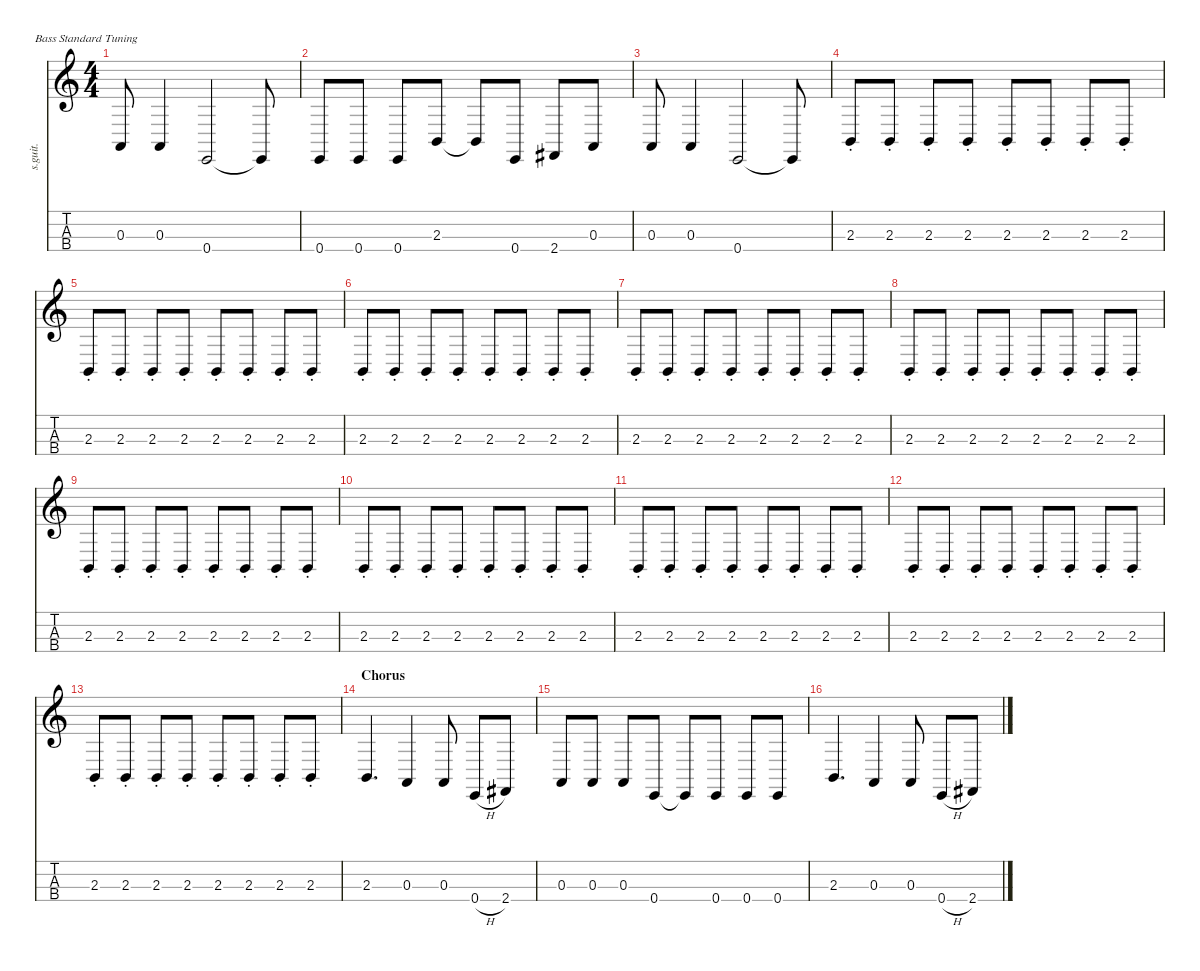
\defaultSystemsLayout 4
\hideDynamics
\bracketExtendMode nobrackets
\track ("Cliff Williams" "s.guit.") {instrument electricbasspick}
\staff {score tabs}
\tuning (G2 D2 A1 E1)
\ts (4 4)
\tempo (134 hide)
\clef g2
\ks c
0.3.8{lyrics (0 "") lyrics (1 "") lyrics (2 "") lyrics (3 "") lyrics (4 "") dy f} 0.3.4{lyrics (0 "") lyrics (1 "") lyrics (2 "") lyrics (3 "") lyrics (4 "")} 0.4.2{lyrics (0 "") lyrics (1 "") lyrics (2 "") lyrics (3 "") lyrics (4 "")} 0.4{t}.8{lyrics (0 "") lyrics (1 "") lyrics (2 "") lyrics (3 "") lyrics (4 "")} |
0.4.8{lyrics (0 "") lyrics (1 "") lyrics (2 "") lyrics (3 "") lyrics (4 "")} 0.4.8{lyrics (0 "") lyrics (1 "") lyrics (2 "") lyrics (3 "") lyrics (4 "")} 0.4.8{lyrics (0 "") lyrics (1 "") lyrics (2 "") lyrics (3 "") lyrics (4 "")} 2.3.8{lyrics (0 "") lyrics (1 "") lyrics (2 "") lyrics (3 "") lyrics (4 "")} 2.3{t}.8{lyrics (0 "") lyrics (1 "") lyrics (2 "") lyrics (3 "") lyrics (4 "")} 0.4.8{lyrics (0 "") lyrics (1 "") lyrics (2 "") lyrics (3 "") lyrics (4 "")} 2.4{acc #}.8{lyrics (0 "") lyrics (1 "") lyrics (2 "") lyrics (3 "") lyrics (4 "")} 0.3.8{lyrics (0 "") lyrics (1 "") lyrics (2 "") lyrics (3 "") lyrics (4 "")} |
0.3.8{lyrics (0 "") lyrics (1 "") lyrics (2 "") lyrics (3 "") lyrics (4 "")} 0.3.4{lyrics (0 "") lyrics (1 "") lyrics (2 "") lyrics (3 "") lyrics (4 "")} 0.4.2{lyrics (0 "") lyrics (1 "") lyrics (2 "") lyrics (3 "") lyrics (4 "")} 0.4{t}.8{lyrics (0 "") lyrics (1 "") lyrics (2 "") lyrics (3 "") lyrics (4 "")} |
2.3{st}.8{lyrics (0 "") lyrics (1 "") lyrics (2 "") lyrics (3 "") lyrics (4 "") dy fff} 2.3{st}.8{lyrics (0 "") lyrics (1 "") lyrics (2 "") lyrics (3 "") lyrics (4 "") dy f} 2.3{st}.8{lyrics (0 "") lyrics (1 "") lyrics (2 "") lyrics (3 "") lyrics (4 "")} 2.3{st}.8{lyrics (0 "") lyrics (1 "") lyrics (2 "") lyrics (3 "") lyrics (4 "")} 2.3{st}.8{lyrics (0 "") lyrics (1 "") lyrics (2 "") lyrics (3 "") lyrics (4 "")} 2.3{st}.8{lyrics (0 "") lyrics (1 "") lyrics (2 "") lyrics (3 "") lyrics (4 "")} 2.3{st}.8{lyrics (0 "") lyrics (1 "") lyrics (2 "") lyrics (3 "") lyrics (4 "")} 2.3{st}.8{lyrics (0 "") lyrics (1 "") lyrics (2 "") lyrics (3 "") lyrics (4 "")} |
2.3{st}.8{lyrics (0 "") lyrics (1 "") lyrics (2 "") lyrics (3 "") lyrics (4 "")} 2.3{st}.8{lyrics (0 "") lyrics (1 "") lyrics (2 "") lyrics (3 "") lyrics (4 "")} 2.3{st}.8{lyrics (0 "") lyrics (1 "") lyrics (2 "") lyrics (3 "") lyrics (4 "")} 2.3{st}.8{lyrics (0 "") lyrics (1 "") lyrics (2 "") lyrics (3 "") lyrics (4 "")} 2.3{st}.8{lyrics (0 "") lyrics (1 "") lyrics (2 "") lyrics (3 "") lyrics (4 "")} 2.3{st}.8{lyrics (0 "") lyrics (1 "") lyrics (2 "") lyrics (3 "") lyrics (4 "")} 2.3{st}.8{lyrics (0 "") lyrics (1 "") lyrics (2 "") lyrics (3 "") lyrics (4 "")} 2.3{st}.8{lyrics (0 "") lyrics (1 "") lyrics (2 "") lyrics (3 "") lyrics (4 "")} |
2.3{st}.8{lyrics (0 "") lyrics (1 "") lyrics (2 "") lyrics (3 "") lyrics (4 "")} 2.3{st}.8{lyrics (0 "") lyrics (1 "") lyrics (2 "") lyrics (3 "") lyrics (4 "")} 2.3{st}.8{lyrics (0 "") lyrics (1 "") lyrics (2 "") lyrics (3 "") lyrics (4 "")} 2.3{st}.8{lyrics (0 "") lyrics (1 "") lyrics (2 "") lyrics (3 "") lyrics (4 "")} 2.3{st}.8{lyrics (0 "") lyrics (1 "") lyrics (2 "") lyrics (3 "") lyrics (4 "")} 2.3{st}.8{lyrics (0 "") lyrics (1 "") lyrics (2 "") lyrics (3 "") lyrics (4 "")} 2.3{st}.8{lyrics (0 "") lyrics (1 "") lyrics (2 "") lyrics (3 "") lyrics (4 "")} 2.3{st}.8{lyrics (0 "") lyrics (1 "") lyrics (2 "") lyrics (3 "") lyrics (4 "")} |
2.3{st}.8{lyrics (0 "") lyrics (1 "") lyrics (2 "") lyrics (3 "") lyrics (4 "")} 2.3{st}.8{lyrics (0 "") lyrics (1 "") lyrics (2 "") lyrics (3 "") lyrics (4 "")} 2.3{st}.8{lyrics (0 "") lyrics (1 "") lyrics (2 "") lyrics (3 "") lyrics (4 "")} 2.3{st}.8{lyrics (0 "") lyrics (1 "") lyrics (2 "") lyrics (3 "") lyrics (4 "")} 2.3{st}.8{lyrics (0 "") lyrics (1 "") lyrics (2 "") lyrics (3 "") lyrics (4 "")} 2.3{st}.8{lyrics (0 "") lyrics (1 "") lyrics (2 "") lyrics (3 "") lyrics (4 "")} 2.3{st}.8{lyrics (0 "") lyrics (1 "") lyrics (2 "") lyrics (3 "") lyrics (4 "")} 2.3{st}.8{lyrics (0 "") lyrics (1 "") lyrics (2 "") lyrics (3 "") lyrics (4 "")} |
2.3{st}.8{lyrics (0 "") lyrics (1 "") lyrics (2 "") lyrics (3 "") lyrics (4 "")} 2.3{st}.8{lyrics (0 "") lyrics (1 "") lyrics (2 "") lyrics (3 "") lyrics (4 "")} 2.3{st}.8{lyrics (0 "") lyrics (1 "") lyrics (2 "") lyrics (3 "") lyrics (4 "")} 2.3{st}.8{lyrics (0 "") lyrics (1 "") lyrics (2 "") lyrics (3 "") lyrics (4 "")} 2.3{st}.8{lyrics (0 "") lyrics (1 "") lyrics (2 "") lyrics (3 "") lyrics (4 "")} 2.3{st}.8{lyrics (0 "") lyrics (1 "") lyrics (2 "") lyrics (3 "") lyrics (4 "")} 2.3{st}.8{lyrics (0 "") lyrics (1 "") lyrics (2 "") lyrics (3 "") lyrics (4 "")} 2.3{st}.8{lyrics (0 "") lyrics (1 "") lyrics (2 "") lyrics (3 "") lyrics (4 "")} |
2.3{st}.8{lyrics (0 "") lyrics (1 "") lyrics (2 "") lyrics (3 "") lyrics (4 "")} 2.3{st}.8{lyrics (0 "") lyrics (1 "") lyrics (2 "") lyrics (3 "") lyrics (4 "")} 2.3{st}.8{lyrics (0 "") lyrics (1 "") lyrics (2 "") lyrics (3 "") lyrics (4 "")} 2.3{st}.8{lyrics (0 "") lyrics (1 "") lyrics (2 "") lyrics (3 "") lyrics (4 "")} 2.3{st}.8{lyrics (0 "") lyrics (1 "") lyrics (2 "") lyrics (3 "") lyrics (4 "")} 2.3{st}.8{lyrics (0 "") lyrics (1 "") lyrics (2 "") lyrics (3 "") lyrics (4 "")} 2.3{st}.8{lyrics (0 "") lyrics (1 "") lyrics (2 "") lyrics (3 "") lyrics (4 "")} 2.3{st}.8{lyrics (0 "") lyrics (1 "") lyrics (2 "") lyrics (3 "") lyrics (4 "")} |
2.3{st}.8{lyrics (0 "") lyrics (1 "") lyrics (2 "") lyrics (3 "") lyrics (4 "")} 2.3{st}.8{lyrics (0 "") lyrics (1 "") lyrics (2 "") lyrics (3 "") lyrics (4 "")} 2.3{st}.8{lyrics (0 "") lyrics (1 "") lyrics (2 "") lyrics (3 "") lyrics (4 "")} 2.3{st}.8{lyrics (0 "") lyrics (1 "") lyrics (2 "") lyrics (3 "") lyrics (4 "")} 2.3{st}.8{lyrics (0 "") lyrics (1 "") lyrics (2 "") lyrics (3 "") lyrics (4 "")} 2.3{st}.8{lyrics (0 "") lyrics (1 "") lyrics (2 "") lyrics (3 "") lyrics (4 "")} 2.3{st}.8{lyrics (0 "") lyrics (1 "") lyrics (2 "") lyrics (3 "") lyrics (4 "")} 2.3{st}.8{lyrics (0 "") lyrics (1 "") lyrics (2 "") lyrics (3 "") lyrics (4 "")} |
2.3{st}.8{lyrics (0 "") lyrics (1 "") lyrics (2 "") lyrics (3 "") lyrics (4 "")} 2.3{st}.8{lyrics (0 "") lyrics (1 "") lyrics (2 "") lyrics (3 "") lyrics (4 "")} 2.3{st}.8{lyrics (0 "") lyrics (1 "") lyrics (2 "") lyrics (3 "") lyrics (4 "")} 2.3{st}.8{lyrics (0 "") lyrics (1 "") lyrics (2 "") lyrics (3 "") lyrics (4 "")} 2.3{st}.8{lyrics (0 "") lyrics (1 "") lyrics (2 "") lyrics (3 "") lyrics (4 "")} 2.3{st}.8{lyrics (0 "") lyrics (1 "") lyrics (2 "") lyrics (3 "") lyrics (4 "")} 2.3{st}.8{lyrics (0 "") lyrics (1 "") lyrics (2 "") lyrics (3 "") lyrics (4 "")} 2.3{st}.8{lyrics (0 "") lyrics (1 "") lyrics (2 "") lyrics (3 "") lyrics (4 "")} |
2.3{st}.8{lyrics (0 "") lyrics (1 "") lyrics (2 "") lyrics (3 "") lyrics (4 "")} 2.3{st}.8{lyrics (0 "") lyrics (1 "") lyrics (2 "") lyrics (3 "") lyrics (4 "")} 2.3{st}.8{lyrics (0 "") lyrics (1 "") lyrics (2 "") lyrics (3 "") lyrics (4 "")} 2.3{st}.8{lyrics (0 "") lyrics (1 "") lyrics (2 "") lyrics (3 "") lyrics (4 "")} 2.3{st}.8{lyrics (0 "") lyrics (1 "") lyrics (2 "") lyrics (3 "") lyrics (4 "")} 2.3{st}.8{lyrics (0 "") lyrics (1 "") lyrics (2 "") lyrics (3 "") lyrics (4 "")} 2.3{st}.8{lyrics (0 "") lyrics (1 "") lyrics (2 "") lyrics (3 "") lyrics (4 "")} 2.3{st}.8{lyrics (0 "") lyrics (1 "") lyrics (2 "") lyrics (3 "") lyrics (4 "")} |
2.3{st}.8{lyrics (0 "") lyrics (1 "") lyrics (2 "") lyrics (3 "") lyrics (4 "")} 2.3{st}.8{lyrics (0 "") lyrics (1 "") lyrics (2 "") lyrics (3 "") lyrics (4 "")} 2.3{st}.8{lyrics (0 "") lyrics (1 "") lyrics (2 "") lyrics (3 "") lyrics (4 "")} 2.3{st}.8{lyrics (0 "") lyrics (1 "") lyrics (2 "") lyrics (3 "") lyrics (4 "")} 2.3{st}.8{lyrics (0 "") lyrics (1 "") lyrics (2 "") lyrics (3 "") lyrics (4 "")} 2.3{st}.8{lyrics (0 "") lyrics (1 "") lyrics (2 "") lyrics (3 "") lyrics (4 "")} 2.3{st}.8{lyrics (0 "") lyrics (1 "") lyrics (2 "") lyrics (3 "") lyrics (4 "")} 2.3{st}.8{lyrics (0 "") lyrics (1 "") lyrics (2 "") lyrics (3 "") lyrics (4 "")} |
\section ("" "Chorus")
2.3.4{d lyrics (0 "") lyrics (1 "") lyrics (2 "") lyrics (3 "") lyrics (4 "")} 0.3.4{lyrics (0 "") lyrics (1 "") lyrics (2 "") lyrics (3 "") lyrics (4 "")} 0.3.8{lyrics (0 "") lyrics (1 "") lyrics (2 "") lyrics (3 "") lyrics (4 "")} 0.4{h}.8{lyrics (0 "") lyrics (1 "") lyrics (2 "") lyrics (3 "") lyrics (4 "")} 2.4{acc #}.8{lyrics (0 "") lyrics (1 "") lyrics (2 "") lyrics (3 "") lyrics (4 "")} |
0.3.8{lyrics (0 "") lyrics (1 "") lyrics (2 "") lyrics (3 "") lyrics (4 "")} 0.3.8{lyrics (0 "") lyrics (1 "") lyrics (2 "") lyrics (3 "") lyrics (4 "")} 0.3.8{lyrics (0 "") lyrics (1 "") lyrics (2 "") lyrics (3 "") lyrics (4 "")} 0.4.8{lyrics (0 "") lyrics (1 "") lyrics (2 "") lyrics (3 "") lyrics (4 "")} 0.4{t}.8{lyrics (0 "") lyrics (1 "") lyrics (2 "") lyrics (3 "") lyrics (4 "")} 0.4.8{lyrics (0 "") lyrics (1 "") lyrics (2 "") lyrics (3 "") lyrics (4 "")} 0.4.8{lyrics (0 "") lyrics (1 "") lyrics (2 "") lyrics (3 "") lyrics (4 "")} 0.4.8{lyrics (0 "") lyrics (1 "") lyrics (2 "") lyrics (3 "") lyrics (4 "")} |
2.3.4{d lyrics (0 "") lyrics (1 "") lyrics (2 "") lyrics (3 "") lyrics (4 "")} 0.3.4{lyrics (0 "") lyrics (1 "") lyrics (2 "") lyrics (3 "") lyrics (4 "")} 0.3.8{lyrics (0 "") lyrics (1 "") lyrics (2 "") lyrics (3 "") lyrics (4 "")} 0.4{h}.8{lyrics (0 "") lyrics (1 "") lyrics (2 "") lyrics (3 "") lyrics (4 "")} 2.4{acc #}.8{lyrics (0 "") lyrics (1 "") lyrics (2 "") lyrics (3 "") lyrics (4 "")}
